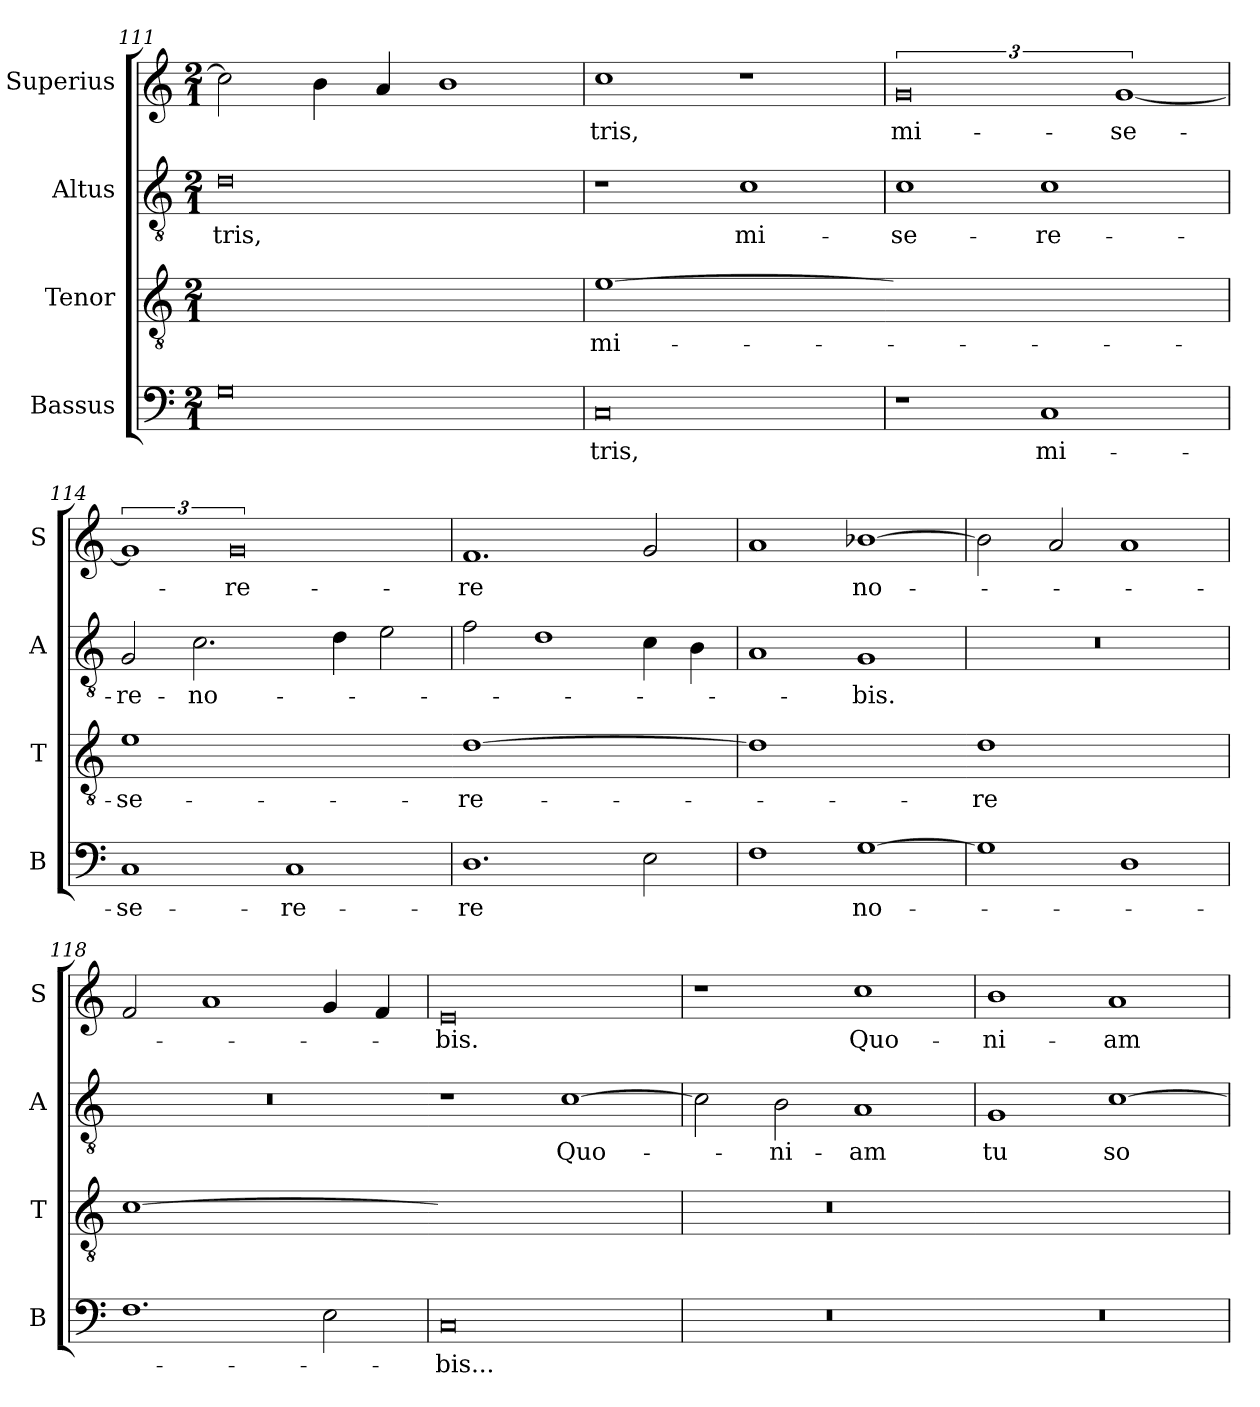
**kern	**text	**kern	**text	**kern	**text	**kern	**text
*part4	*part4	*part3	*part3	*part2	*part2	*part1	*part1
*staff4	*staff4	*staff3	*staff3	*staff2	*staff2	*staff1	*staff1
*I"Bassus	*	*I"Tenor	*	*I"Altus	*	*I"Superius	*
*I'B	*	*I'T	*	*I'A	*	*I'S	*
*clefF4	*	*clefGv2	*	*clefGv2	*	*clefG2	*
*k[]	*	*k[]	*	*k[]	*	*k[]	*
*M2/1	*	*M2/1	*	*M2/1	*	*M2/1	*
=111	=111	=111	=111	=111	=111	=111	=111
!	!	!LO:N:vis=1	!	!	!	!	!
0G	.	0ryy	.	0d	-tris,	2cc\]	.
.	.	.	.	.	.	4b\	.
.	.	.	.	.	.	4a/	.
.	.	.	.	.	.	1b	.
=112	=112	=112	=112	=112	=112	=112	=112
!	!	!LO:N:vis=1	!	!	!	!	!
0C	-tris,	[0e	mi-	1r	.	1cc	-tris,
.	.	.	.	1c	mi-	1r	.
=113	=113	=113-	=113	=113	=113	=113	=113
!	!	!LO:N:vis=1	!	!	!	!	!
1r	.	0eyy]	.	1c	-se-	3%4g	mi-
1C	mi-	.	.	1c	-re-	.	.
.	.	.	.	.	.	[3%2g	-se-
=114	=114	=114	=114	=114	=114	=114	=114
!	!	!LO:N:vis=1	!	!	!	!	!
1C	-se-	0e	-se-	2G/	-re-	3%2g]	.
.	.	.	.	2.c\	no-	.	.
.	.	.	.	.	.	3%4g	-re-
1C	-re-	.	.	.	.	.	.
.	.	.	.	4d\	.	.	.
.	.	.	.	2e\	.	.	.
=115	=115	=115-	=115	=115	=115	=115	=115
!	!	!LO:N:vis=1	!	!	!	!	!
1.D	-re	[0d	-re-	2f\	.	1.f	-re
.	.	.	.	1d	.	.	.
2E\	.	.	.	4c\	.	2g/	.
.	.	.	.	4B\	.	.	.
=116	=116	=116	=116	=116	=116	=116	=116
!	!	!LO:N:vis=1	!	!	!	!	!
1F	.	0d]	.	1A	.	1a	.
[1G	no-	.	.	1G	-bis.	[1b-X	no-
=117	=117	=117-	=117	=117	=117	=117	=117
!	!	!LO:N:vis=1	!	!	!	!	!
1G]	.	0d	-re	0r	.	2b-\]	.
.	.	.	.	.	.	2a/	.
1D	.	.	.	.	.	1a	.
=118	=118	=118	=118	=118	=118	=118	=118
!	!	!LO:N:vis=1	!	!	!	!	!
1.F	.	[0c	.	0r	.	2f/	.
.	.	.	.	.	.	1a	.
2E\	.	.	.	.	.	4g/	.
.	.	.	.	.	.	4f/	.
=119	=119	=119-	=119	=119	=119	=119	=119
!	!	!LO:N:vis=1	!	!	!	!	!
0C	-bis...	0cyy]	.	1r	.	0e	-bis.
.	.	.	.	[1c	Quo-	.	.
=120	=120	=120	=120	=120	=120	=120	=120
!	!	!LO:N:vis=1	!	!	!	!	!
0r	.	0r	.	2c\]	.	1r	.
.	.	.	.	2B\	-ni-	.	.
.	.	.	.	1A	-am	1cc	Quo-
=121	=121	=121-	=121	=121	=121	=121	=121
!	!	!LO:N:vis=1	!	!	!	!	!
0r	.	0ryy	.	1G	tu	1b	-ni-
.	.	.	.	[1c	so-	1a	-am
=	=	=	=	=	=	=	=
*-	*-	*-	*-	*-	*-	*-	*-
